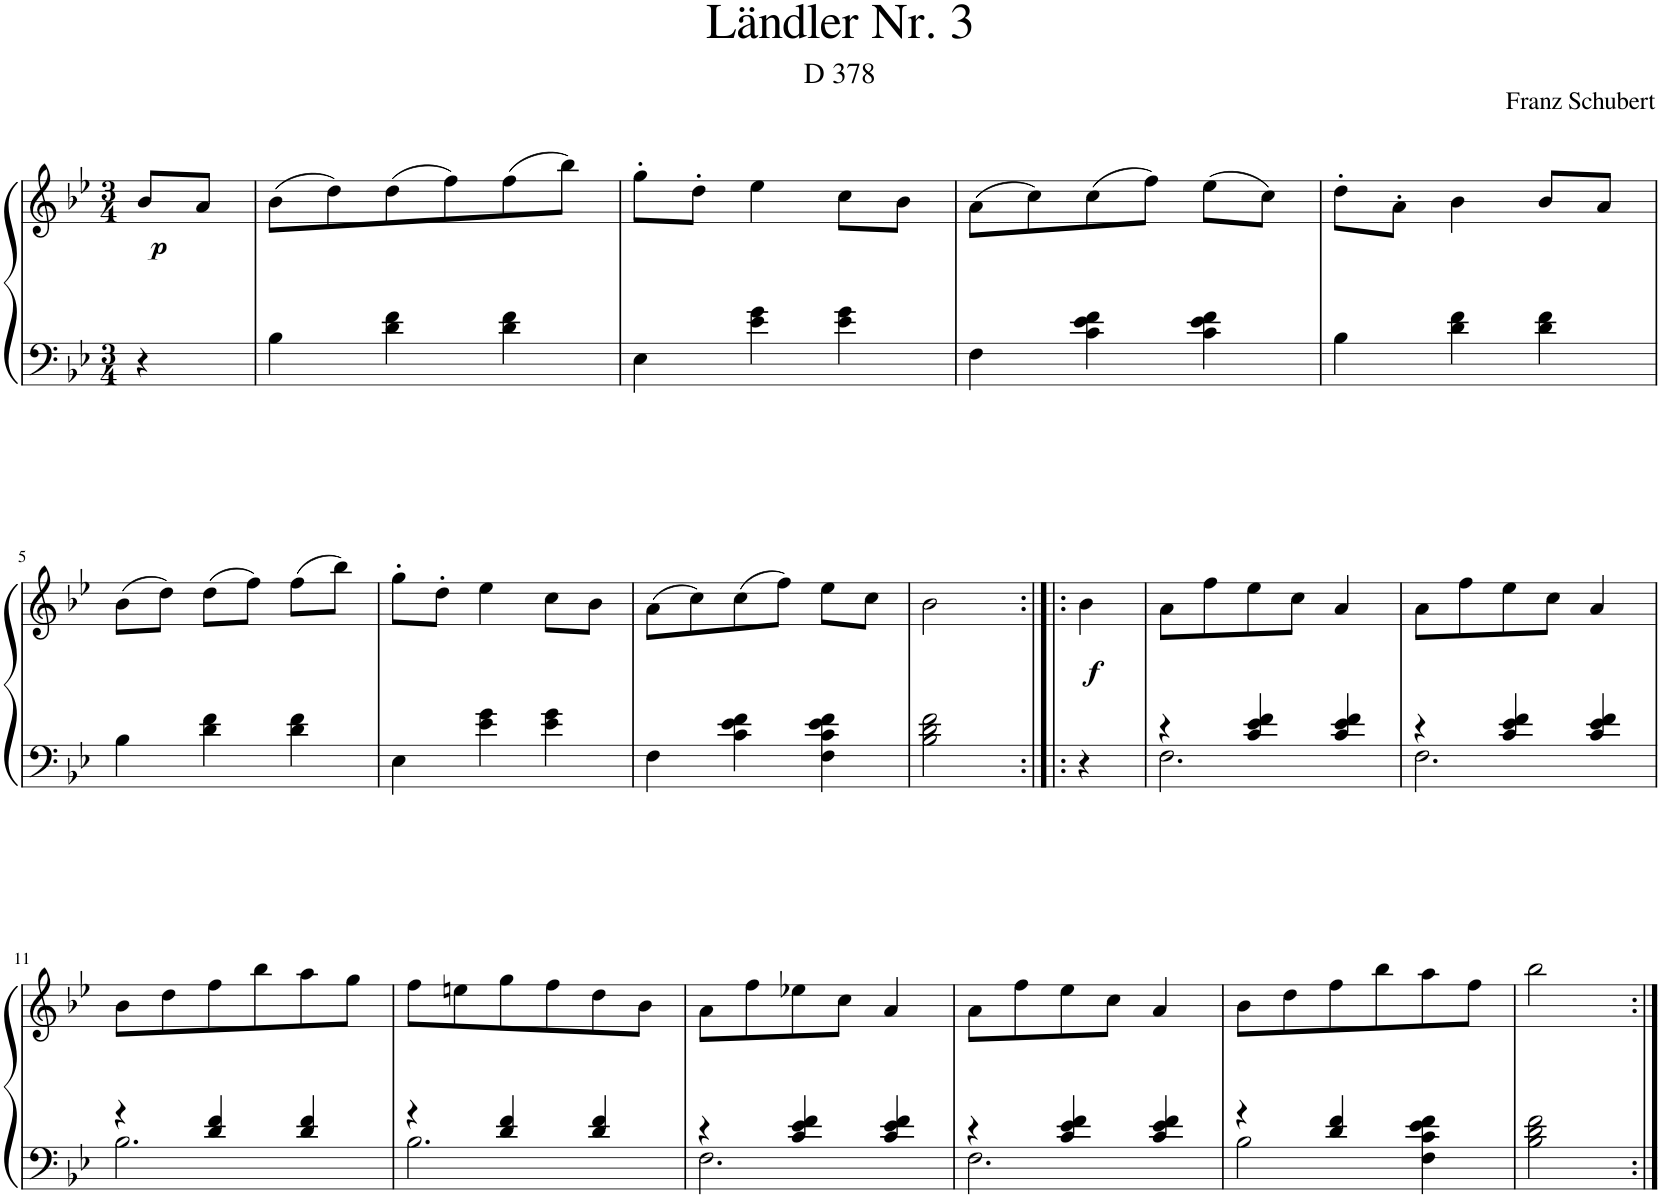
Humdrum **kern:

**kern	**kern	**dynam
*part1	*part1	*part1
*staff2	*staff1	*staff1/2
*I"Piano	*	*
*I'Pno.	*	*
*clefF4	*clefG2	*
*k[b-e-]	*k[b-e-]	*
*M3/4	*M3/4	*
=	=	=
!	!	!LO:DY:b
4r	8b-/L	p
.	8a/J	.
=1	=1	=1
4B-\	(8b-\L	.
.	8dd\)	.
4d\ 4f\	(8dd\	.
.	8ff\)	.
4d\ 4f\	(8ff\	.
.	8bb-\J)	.
=2	=2	=2
4E-\	8gg'\L	.
.	8dd'\J	.
4e-\ 4g\	4ee-\	.
4e-\ 4g\	8cc\L	.
.	8b-\J	.
=3	=3	=3
4F\	(8a\L	.
.	8cc\)	.
4c\ 4e-\ 4f\	(8cc\	.
.	8ff\J)	.
4c\ 4e-\ 4f\	(8ee-\L	.
.	8cc\J)	.
=4	=4	=4
4B-\	8dd'\L	.
.	8a'\J	.
4d\ 4f\	4b-\	.
4d\ 4f\	8b-/L	.
.	8a/J	.
!!LO:LB:g=z
=5	=5	=5
4B-\	(8b-\L	.
.	8dd\J)	.
4d\ 4f\	(8dd\L	.
.	8ff\J)	.
4d\ 4f\	(8ff\L	.
.	8bb-\J)	.
=6	=6	=6
4E-\	8gg'\L	.
.	8dd'\J	.
4e-\ 4g\	4ee-\	.
4e-\ 4g\	8cc\L	.
.	8b-\J	.
=7	=7	=7
4F\	(8a\L	.
.	8cc\)	.
4c\ 4e-\ 4f\	(8cc\	.
.	8ff\J)	.
4F\ 4c\ 4e-\ 4f\	8ee-\L	.
.	8cc\J	.
=8	=8	=8
2B-\ 2d\ 2f\	2b-\	.
=8X1:|!|:	=8X1:|!|:	=8X1:|!|:
!	!	!LO:DY:b
4r	4b-\	f
=9	=9	=9
*^	*	*
4r	2.F\	8a\L	.
.	.	8ff\	.
4c/ 4e-/ 4f/	.	8ee-\	.
.	.	8cc\J	.
4c/ 4e-/ 4f/	.	4a/	.
=10	=10	=10	=10
4r	2.F\	8a\L	.
.	.	8ff\	.
4c/ 4e-/ 4f/	.	8ee-\	.
.	.	8cc\J	.
4c/ 4e-/ 4f/	.	4a/	.
!!LO:LB:g=z
=11	=11	=11	=11
4r	2.B-\	8b-\L	.
.	.	8dd\	.
4d/ 4f/	.	8ff\	.
.	.	8bb-\	.
4d/ 4f/	.	8aa\	.
.	.	8gg\J	.
=12	=12	=12	=12
4r	2.B-\	8ff\L	.
.	.	8een\	.
4d/ 4f/	.	8gg\	.
.	.	8ff\	.
4d/ 4f/	.	8dd\	.
.	.	8b-\J	.
=13	=13	=13	=13
4r	2.F\	8a\L	.
.	.	8ff\	.
4c/ 4e-/ 4f/	.	8ee-X\	.
.	.	8cc\J	.
4c/ 4e-/ 4f/	.	4a/	.
=14	=14	=14	=14
4r	2.F\	8a\L	.
.	.	8ff\	.
4c/ 4e-/ 4f/	.	8ee-\	.
.	.	8cc\J	.
4c/ 4e-/ 4f/	.	4a/	.
=15	=15	=15	=15
4r	2B-\	8b-\L	.
.	.	8dd\	.
4d/ 4f/	.	8ff\	.
.	.	8bb-\	.
4F\ 4c\ 4e-\ 4f\	4ryy	8aa\	.
.	.	8ff\J	.
*v	*v	*	*
=16	=16	=16
2B-\ 2d\ 2f\	2bb-\	.
=:|!	=:|!	=:|!
*-	*-	*-
